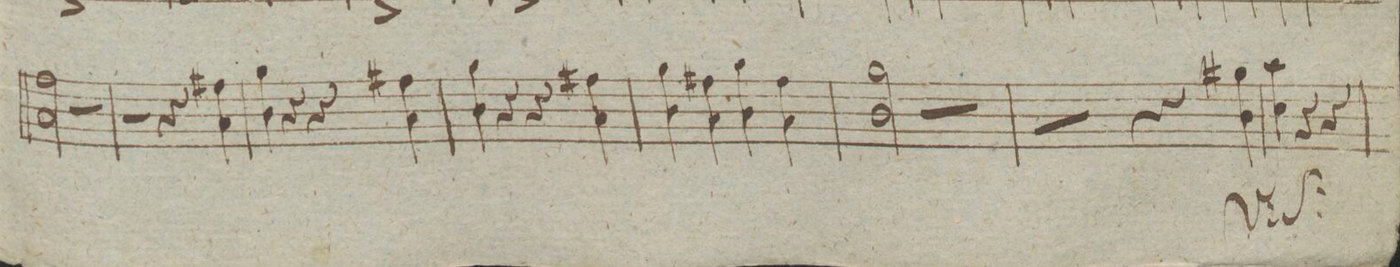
**kern	**dynam
*I"Violino 2do	*
*clefG2	*
*k[]	*
*met(c|)	*
*M2/2	*
2ff\ 2a\	.
2r	.
=26	=26
2r	.
4r	.
4ff#X\ 4a\	.
=27	=27
4gg\ 4b\	.
4r	.
4r	.
4ff#X\ 4a\	.
=28	=28
4gg\ 4b\	.
4r	.
4r	.
4ff#X\ 4a\	.
=29	=29
4gg\ 4b\	.
4ff#X\ 4a\	.
4gg\ 4b\	.
4ff#\ 4a\	.
=30	=30
2gg\ 2b\	.
2r	.
=31	=31
2r	.
4r	.
4gg#X\ 4b\	.
=32	=32
4aa\ 4cc\	.
4r	.
4r	.
*-	*-
